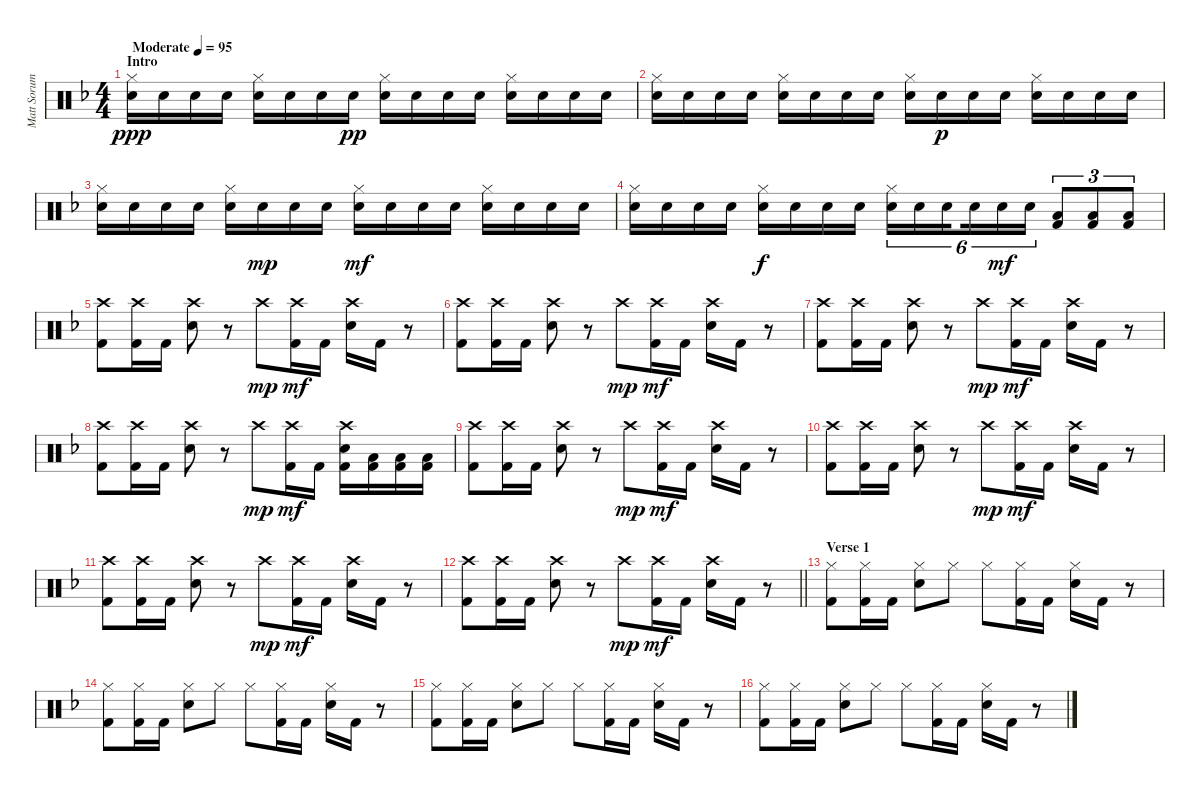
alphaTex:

\track ("Matt Sorum" "Matt Sorum") {instrument percussion}
\staff {score}
\articulation defaults
\ts (4 4)
\section ("" "Intro")
\tempo (95 "Moderate")
\clef neutral
\ks dminor
("Hi-Hat (closed)" "Snare (hit) 2").16{dy ppp} "Snare (hit) 2".16 "Snare (hit) 2".16 "Snare (hit) 2".16 ("Hi-Hat (closed)" "Snare (hit) 2").16 "Snare (hit) 2".16 "Snare (hit) 2".16 "Snare (hit) 2".16{dy pp} ("Hi-Hat (closed)" "Snare (hit) 2").16 "Snare (hit) 2".16 "Snare (hit) 2".16 "Snare (hit) 2".16 ("Hi-Hat (closed)" "Snare (hit) 2").16 "Snare (hit) 2".16 "Snare (hit) 2".16 "Snare (hit) 2".16 |
("Hi-Hat (closed)" "Snare (hit) 2").16 "Snare (hit) 2".16 "Snare (hit) 2".16 "Snare (hit) 2".16 ("Hi-Hat (closed)" "Snare (hit) 2").16 "Snare (hit) 2".16 "Snare (hit) 2".16 "Snare (hit) 2".16 ("Hi-Hat (closed)" "Snare (hit) 2").16 "Snare (hit) 2".16{dy p} "Snare (hit) 2".16 "Snare (hit) 2".16 ("Hi-Hat (closed)" "Snare (hit) 2").16 "Snare (hit) 2".16 "Snare (hit) 2".16 "Snare (hit) 2".16 |
("Hi-Hat (closed)" "Snare (hit) 2").16 "Snare (hit) 2".16 "Snare (hit) 2".16 "Snare (hit) 2".16 ("Hi-Hat (closed)" "Snare (hit) 2").16 "Snare (hit) 2".16{dy mp} "Snare (hit) 2".16 "Snare (hit) 2".16 ("Hi-Hat (closed)" "Snare (hit) 2").16{dy mf} "Snare (hit) 2".16 "Snare (hit) 2".16 "Snare (hit) 2".16 ("Hi-Hat (closed)" "Snare (hit) 2").16 "Snare (hit) 2".16 "Snare (hit) 2".16 "Snare (hit) 2".16 |
("Hi-Hat (closed)" "Snare (hit) 2").16 "Snare (hit) 2".16 "Snare (hit) 2".16 "Snare (hit) 2".16 ("Hi-Hat (closed)" "Snare (hit) 2").16{dy f} "Snare (hit) 2".16 "Snare (hit) 2".16 "Snare (hit) 2".16 ("Hi-Hat (closed)" "Snare (hit) 2").16{tu (6 4)} "Snare (hit) 2".16{tu (6 4)} "Snare (hit) 2".16{tu (6 4) beam splitsecondary} "Snare (hit) 2".16{tu (6 4)} "Snare (hit) 2".16{tu (6 4) dy mf} "Snare (hit) 2".16{tu (6 4)} ("Low Floor Tom (hit)" "Kick (hit) 2").8{tu (3 2)} ("Low Floor Tom (hit)" "Kick (hit) 2").8{tu (3 2)} ("Low Floor Tom (hit)" "Kick (hit) 2").8{tu (3 2)} |
("Crash high (hit)" "Kick (hit) 2").8 ("Crash high (hit)" "Kick (hit) 2").16 "Kick (hit) 2".16 ("Crash high (hit)" "Snare (hit) 2").8 r.8 "Crash high (hit)".8{dy mp} ("Crash high (hit)" "Kick (hit) 2").16{dy mf} "Kick (hit) 2".16 ("Crash high (hit)" "Snare (hit) 2").16 "Kick (hit) 2".16 r.8 |
("Crash high (hit)" "Kick (hit) 2").8 ("Crash high (hit)" "Kick (hit) 2").16 "Kick (hit) 2".16 ("Crash high (hit)" "Snare (hit) 2").8 r.8 "Crash high (hit)".8{dy mp} ("Crash high (hit)" "Kick (hit) 2").16{dy mf} "Kick (hit) 2".16 ("Crash high (hit)" "Snare (hit) 2").16 "Kick (hit) 2".16 r.8 |
("Crash high (hit)" "Kick (hit) 2").8 ("Crash high (hit)" "Kick (hit) 2").16 "Kick (hit) 2".16 ("Crash high (hit)" "Snare (hit) 2").8 r.8 "Crash high (hit)".8{dy mp} ("Crash high (hit)" "Kick (hit) 2").16{dy mf} "Kick (hit) 2".16 ("Crash high (hit)" "Snare (hit) 2").16 "Kick (hit) 2".16 r.8 |
("Crash high (hit)" "Kick (hit) 2").8 ("Crash high (hit)" "Kick (hit) 2").16 "Kick (hit) 2".16 ("Crash high (hit)" "Snare (hit) 2").8 r.8 "Crash high (hit)".8{dy mp} ("Crash high (hit)" "Kick (hit) 2").16{dy mf} "Kick (hit) 2".16 ("Crash high (hit)" "Snare (hit) 2" "Kick (hit) 2").16 ("Low Floor Tom (hit)" "Kick (hit) 2").16 ("Low Floor Tom (hit)" "Kick (hit) 2").16 ("Low Floor Tom (hit)" "Kick (hit) 2").16 |
("Crash high (hit)" "Kick (hit) 2").8 ("Crash high (hit)" "Kick (hit) 2").16 "Kick (hit) 2".16 ("Crash high (hit)" "Snare (hit) 2").8 r.8 "Crash high (hit)".8{dy mp} ("Crash high (hit)" "Kick (hit) 2").16{dy mf} "Kick (hit) 2".16 ("Crash high (hit)" "Snare (hit) 2").16 "Kick (hit) 2".16 r.8 |
("Crash high (hit)" "Kick (hit) 2").8 ("Crash high (hit)" "Kick (hit) 2").16 "Kick (hit) 2".16 ("Crash high (hit)" "Snare (hit) 2").8 r.8 "Crash high (hit)".8{dy mp} ("Crash high (hit)" "Kick (hit) 2").16{dy mf} "Kick (hit) 2".16 ("Crash high (hit)" "Snare (hit) 2").16 "Kick (hit) 2".16 r.8 |
("Crash high (hit)" "Kick (hit) 2").8 ("Crash high (hit)" "Kick (hit) 2").16 "Kick (hit) 2".16 ("Crash high (hit)" "Snare (hit) 2").8 r.8 "Crash high (hit)".8{dy mp} ("Crash high (hit)" "Kick (hit) 2").16{dy mf} "Kick (hit) 2".16 ("Crash high (hit)" "Snare (hit) 2").16 "Kick (hit) 2".16 r.8 |
\barLineRight lightlight
("Crash high (hit)" "Kick (hit) 2").8 ("Crash high (hit)" "Kick (hit) 2").16 "Kick (hit) 2".16 ("Crash high (hit)" "Snare (hit) 2").8 r.8 "Crash high (hit)".8{dy mp} ("Crash high (hit)" "Kick (hit) 2").16{dy mf} "Kick (hit) 2".16 ("Crash high (hit)" "Snare (hit) 2").16 "Kick (hit) 2".16 r.8 |
\section ("" "Verse 1")
("Hi-Hat (closed)" "Kick (hit) 2").8 ("Hi-Hat (closed)" "Kick (hit) 2").16 "Kick (hit) 2".16 ("Hi-Hat (closed)" "Snare (hit) 2").8 "Hi-Hat (closed)".8 "Hi-Hat (closed)".8 ("Hi-Hat (closed)" "Kick (hit) 2").16 "Kick (hit) 2".16 ("Hi-Hat (closed)" "Snare (hit) 2").16 "Kick (hit) 2".16 r.8 |
("Hi-Hat (closed)" "Kick (hit) 2").8 ("Hi-Hat (closed)" "Kick (hit) 2").16 "Kick (hit) 2".16 ("Hi-Hat (closed)" "Snare (hit) 2").8 "Hi-Hat (closed)".8 "Hi-Hat (closed)".8 ("Hi-Hat (closed)" "Kick (hit) 2").16 "Kick (hit) 2".16 ("Hi-Hat (closed)" "Snare (hit) 2").16 "Kick (hit) 2".16 r.8 |
("Hi-Hat (closed)" "Kick (hit) 2").8 ("Hi-Hat (closed)" "Kick (hit) 2").16 "Kick (hit) 2".16 ("Hi-Hat (closed)" "Snare (hit) 2").8 "Hi-Hat (closed)".8 "Hi-Hat (closed)".8 ("Hi-Hat (closed)" "Kick (hit) 2").16 "Kick (hit) 2".16 ("Hi-Hat (closed)" "Snare (hit) 2").16 "Kick (hit) 2".16 r.8 |
("Hi-Hat (closed)" "Kick (hit) 2").8 ("Hi-Hat (closed)" "Kick (hit) 2").16 "Kick (hit) 2".16 ("Hi-Hat (closed)" "Snare (hit) 2").8 "Hi-Hat (closed)".8 "Hi-Hat (closed)".8 ("Hi-Hat (closed)" "Kick (hit) 2").16 "Kick (hit) 2".16 ("Hi-Hat (closed)" "Snare (hit) 2").16 "Kick (hit) 2".16 r.8
